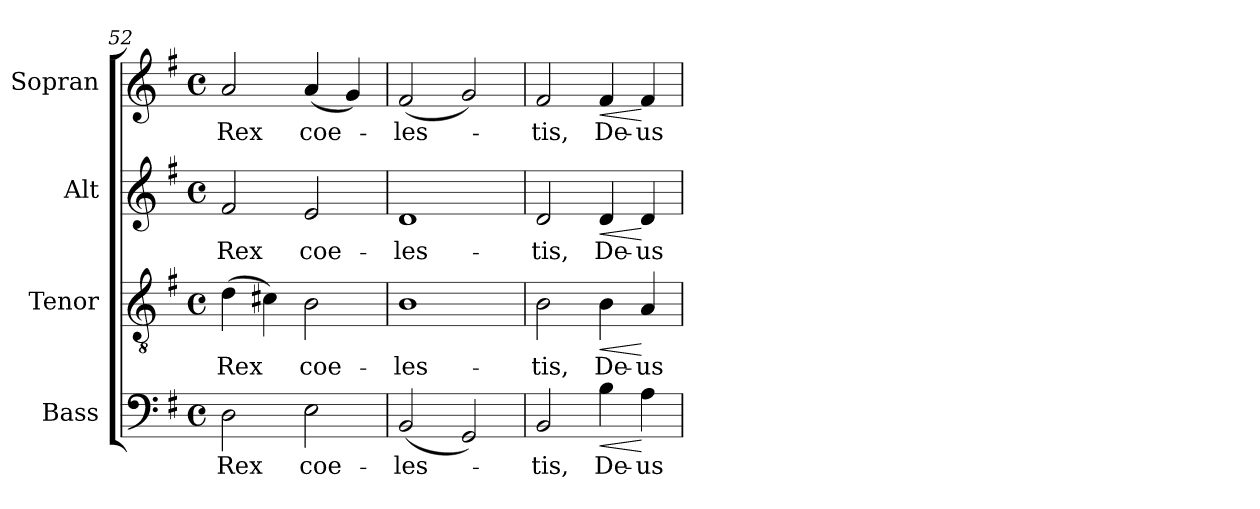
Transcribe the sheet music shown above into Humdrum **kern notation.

**kern	**text	**dynam	**kern	**text	**dynam	**kern	**text	**dynam	**kern	**text	**dynam
*part4	*part4	*part4	*part3	*part3	*part3	*part2	*part2	*part2	*part1	*part1	*part1
*staff4	*staff4	*staff4	*staff3	*staff3	*staff3	*staff2	*staff2	*staff2	*staff1	*staff1	*staff1
*I"Bass	*	*	*I"Tenor	*	*	*I"Alt	*	*	*I"Sopran	*	*
*I'B.	*	*	*I'T.	*	*	*I'A.	*	*	*I'S.	*	*
*clefF4	*	*	*clefGv2	*	*	*clefG2	*	*	*clefG2	*	*
*k[f#]	*	*	*k[f#]	*	*	*k[f#]	*	*	*k[f#]	*	*
*G:	*	*	*G:	*	*	*G:	*	*	*G:	*	*
*M4/4	*	*	*M4/4	*	*	*M4/4	*	*	*M4/4	*	*
*met(c)	*	*	*met(c)	*	*	*met(c)	*	*	*met(c)	*	*
=52	=52	=52	=52	=52	=52	=52	=52	=52	=52	=52	=52
!	!LO:LY:b	!	!	!LO:LY:b	!	!	!LO:LY:b	!	!	!LO:LY:b	!
2D\	Rex	.	(>4d\	Rex	.	2f#/	Rex	.	2a/	Rex	.
.	.	.	4c#X\)	.	.	.	.	.	.	.	.
!	!LO:LY:b	!	!	!LO:LY:b	!	!	!LO:LY:b	!	!	!LO:LY:b	!
2E\	coe-	.	2B\	coe-	.	2e/	coe-	.	(<4a/	coe-	.
.	.	.	.	.	.	.	.	.	4g/)	.	.
=53	=53	=53	=53	=53	=53	=53	=53	=53	=53	=53	=53
!	!LO:LY:b	!	!	!LO:LY:b	!	!	!LO:LY:b	!	!	!LO:LY:b	!
(<2BB/	-les-	.	1B	-les-	.	1d	-les-	.	(<2f#/	-les-	.
2GG/)	.	.	.	.	.	.	.	.	2g/)	.	.
=54	=54	=54	=54	=54	=54	=54	=54	=54	=54	=54	=54
!	!LO:LY:b	!	!	!LO:LY:b	!	!	!LO:LY:b	!	!	!LO:LY:b	!
2BB/	-tis,	.	2B\	-tis,	.	2d/	-tis,	.	2f#/	-tis,	.
!	!LO:LY:b	!LO:HP:b	!	!LO:LY:b	!LO:HP:b	!	!LO:LY:b	!LO:HP:b	!	!LO:LY:b	!LO:HP:b
4B\	De-	<	4B\	De-	<	4d/	De-	<	4f#/	De-	<
!	!LO:LY:b	!	!	!LO:LY:b	!	!	!LO:LY:b	!	!	!LO:LY:b	!
4A\	-us	[	4A/	-us	[	4d/	-us	[	4f#/	-us	[
=	=	=	=	=	=	=	=	=	=	=	=
*-	*-	*-	*-	*-	*-	*-	*-	*-	*-	*-	*-
